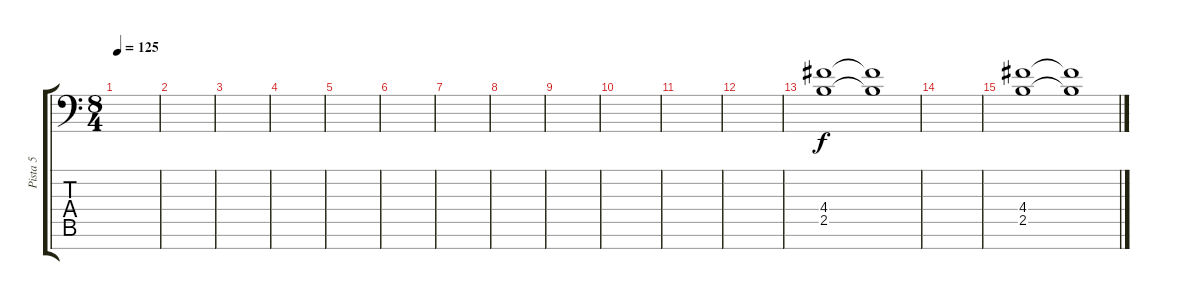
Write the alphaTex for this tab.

\track ("Pista 5" "Pista 5") {instrument distortionguitar}
\staff {score tabs}
\tuning (E4 B3 G3 D3 A2 E2 C-1) {hide}
\ts (8 4)
\tempo 125
\clef f4
\ks c
|
|
|
|
|
|
|
|
|
|
|
|
(4.4 2.5).1 (4.4{t} 2.5{t}).1 |
|
(4.4 2.5).1 (4.4{t} 2.5{t}).1
